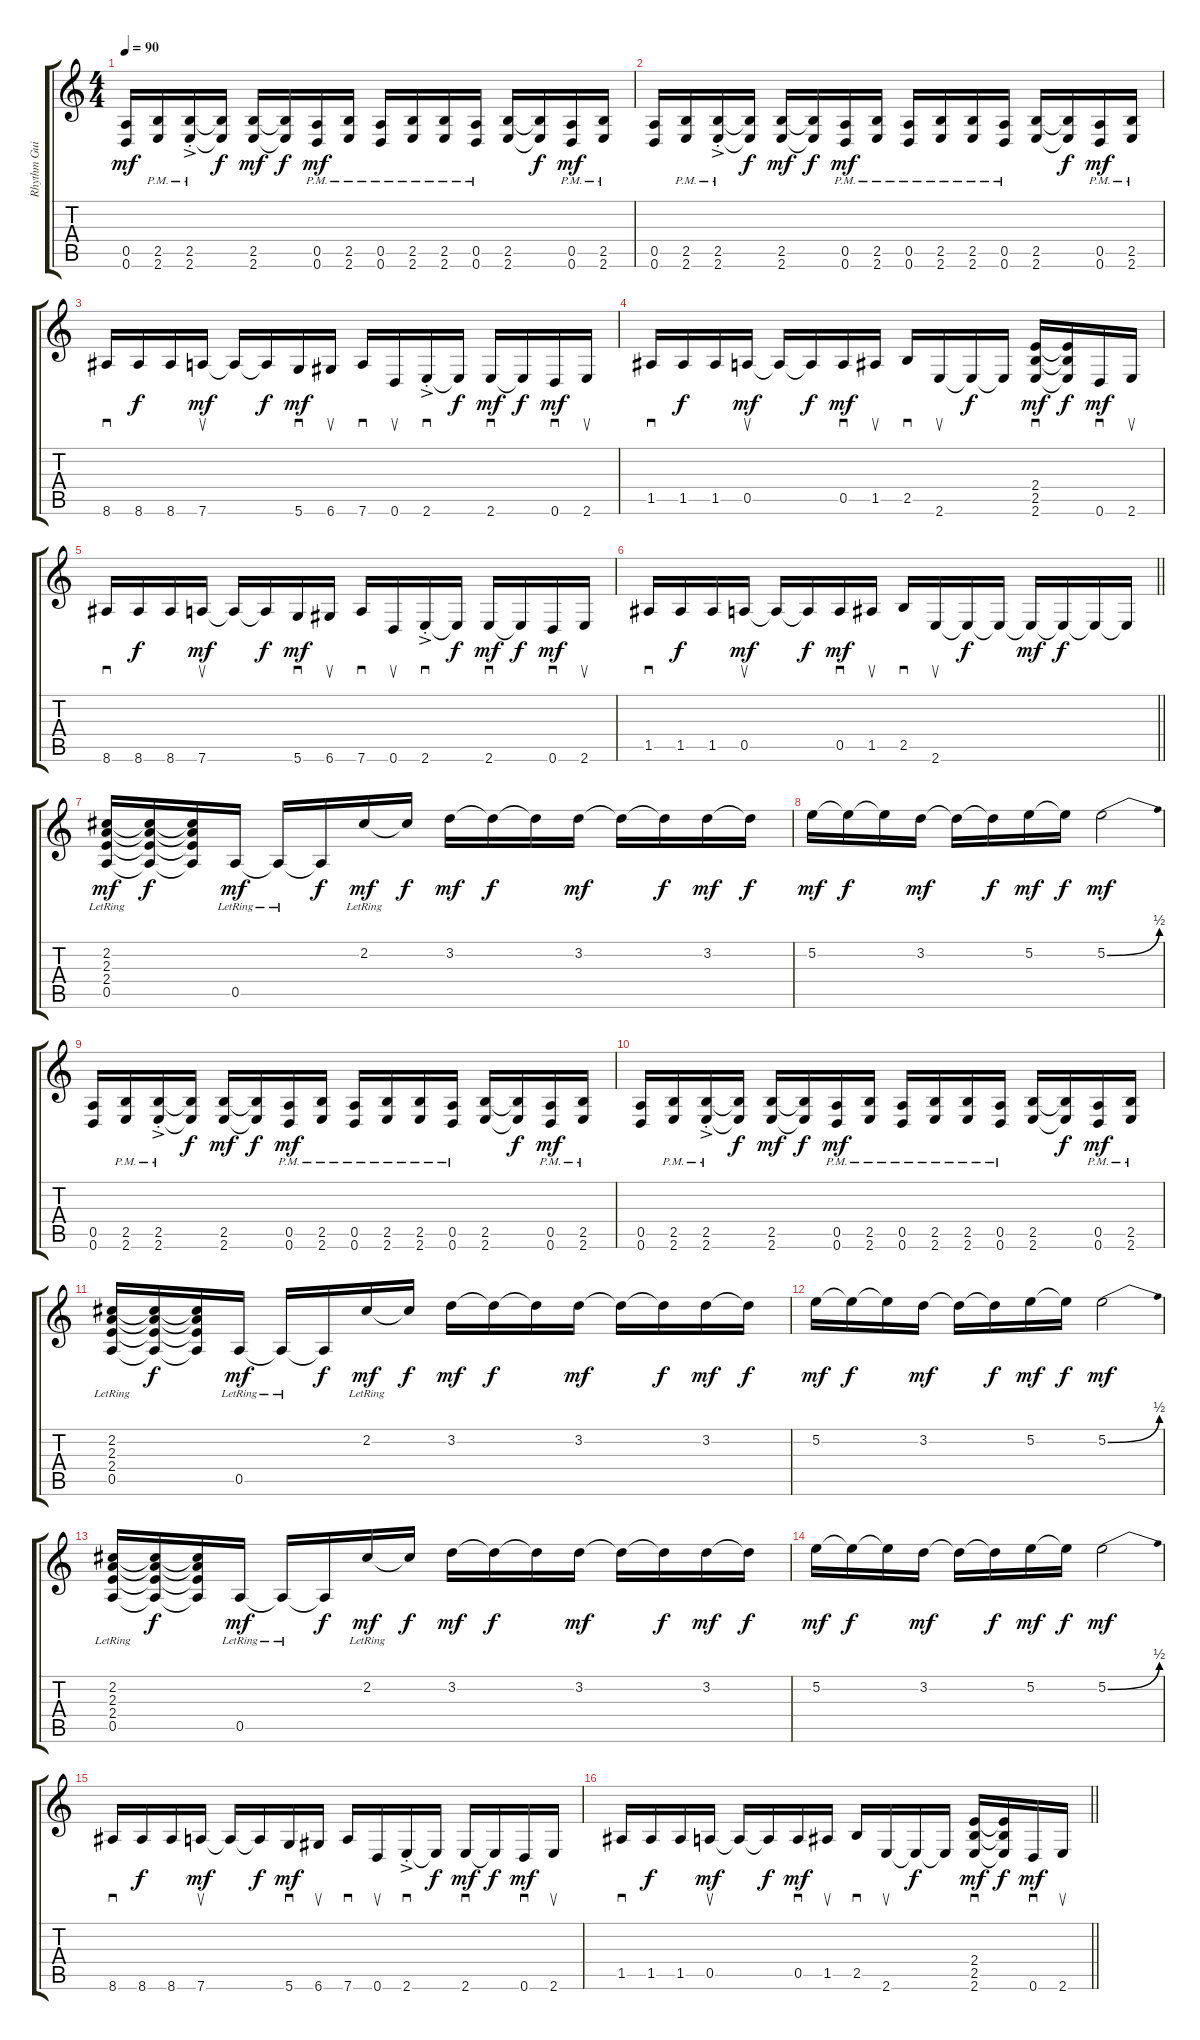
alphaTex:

\track ("Rhythm Guitar" "Rhythm Gui") {instrument distortionguitar}
\staff {score tabs}
\tuning (E4 B3 G3 D3 A2 D2) {hide}
\ts (4 4)
\tempo 90
\clef g2
\ks c
(0.5 0.6).16{dy mf} (2.5 2.6{pm}).16 (2.5 2.6{ac pm st}).16 (2.5{t} 2.6{t}).16{dy f} (2.5 2.6).16{dy mf} (2.5{t} 2.6{t}).16{dy f} (0.5 0.6{pm}).16{dy mf} (2.5 2.6{pm}).16 (0.5 0.6{pm}).16 (2.5 2.6{pm}).16 (2.5 2.6{pm}).16 (0.5 0.6{pm}).16 (2.5 2.6).16 (2.5{t} 2.6{t}).16{dy f} (0.5 0.6{pm}).16{dy mf} (2.5 2.6{pm}).16 |
(0.5 0.6).16 (2.5 2.6{pm}).16 (2.5 2.6{ac pm st}).16 (2.5{t} 2.6{t}).16{dy f} (2.5 2.6).16{dy mf} (2.5{t} 2.6{t}).16{dy f} (0.5 0.6{pm}).16{dy mf} (2.5 2.6{pm}).16 (0.5 0.6{pm}).16 (2.5 2.6{pm}).16 (2.5 2.6{pm}).16 (0.5 0.6{pm}).16 (2.5 2.6).16 (2.5{t} 2.6{t}).16{dy f} (0.5 0.6{pm}).16{dy mf} (2.5 2.6{pm}).16 |
8.6.16{sd} 8.6.16{dy f} 8.6.16 7.6.16{su dy mf} 7.6{t}.16 7.6{t}.16{dy f} 5.6.16{sd dy mf} 6.6.16{su} 7.6.16{sd} 0.6.16{su} 2.6{ac st}.16{sd} 2.6{t}.16{dy f} 2.6.16{sd dy mf} 2.6{t}.16{dy f} 0.6.16{sd dy mf} 2.6.16{su} |
1.5.16{sd} 1.5.16{dy f} 1.5.16 0.5.16{su dy mf} 0.5{t}.16 0.5{t}.16{dy f} 0.5.16{sd dy mf} 1.5.16{su} 2.5.16{sd} 2.6.16{su} 2.6{t}.16{dy f} 2.6{t}.16 (2.4 2.5 2.6).16{sd dy mf} (2.4{t} 2.5{t} 2.6{t}).16{dy f} 0.6.16{sd dy mf} 2.6.16{su} |
8.6.16{sd} 8.6.16{dy f} 8.6.16 7.6.16{su dy mf} 7.6{t}.16 7.6{t}.16{dy f} 5.6.16{sd dy mf} 6.6.16{su} 7.6.16{sd} 0.6.16{su} 2.6{ac st}.16{sd} 2.6{t}.16{dy f} 2.6.16{sd dy mf} 2.6{t}.16{dy f} 0.6.16{sd dy mf} 2.6.16{su} |
\barLineRight lightlight
1.5.16{sd} 1.5.16{dy f} 1.5.16 0.5.16{su dy mf} 0.5{t}.16 0.5{t}.16{dy f} 0.5.16{sd dy mf} 1.5.16{su} 2.5.16{sd} 2.6.16{su} 2.6{t}.16{dy f} 2.6{t}.16 2.6{t}.16{dy mf} 2.6{t}.16{dy f} 2.6{t}.16 2.6{t}.16 |
(2.2{lr} 2.3{lr} 2.4{lr} 0.5{lr}).16{dy mf} (2.2{t} 2.3{t} 2.4{t} 0.5{t}).16{dy f} (2.2{t} 2.3{t} 2.4{t} 0.5{t}).16 0.5{lr}.16{dy mf} 0.5{lr t}.16 0.5{t}.16{dy f} 2.2{lr}.16{dy mf} 2.2{t}.16{dy f} 3.2.16{dy mf} 3.2{t}.16{dy f} 3.2{t}.16 3.2.16{dy mf} 3.2{t}.16 3.2{t}.16{dy f} 3.2.16{dy mf} 3.2{t}.16{dy f} |
5.2.16{dy mf} 5.2{t}.16{dy f} 5.2{t}.16 3.2.16{dy mf} 3.2{t}.16 3.2{t}.16{dy f} 5.2.16{dy mf} 5.2{t}.16{dy f} 5.2{be (bend 0 0 60 2)}.2{dy mf} |
(0.5 0.6).16 (2.5 2.6{pm}).16 (2.5 2.6{ac pm st}).16 (2.5{t} 2.6{t}).16{dy f} (2.5 2.6).16{dy mf} (2.5{t} 2.6{t}).16{dy f} (0.5 0.6{pm}).16{dy mf} (2.5 2.6{pm}).16 (0.5 0.6{pm}).16 (2.5 2.6{pm}).16 (2.5 2.6{pm}).16 (0.5 0.6{pm}).16 (2.5 2.6).16 (2.5{t} 2.6{t}).16{dy f} (0.5 0.6{pm}).16{dy mf} (2.5 2.6{pm}).16 |
(0.5 0.6).16 (2.5 2.6{pm}).16 (2.5 2.6{ac pm st}).16 (2.5{t} 2.6{t}).16{dy f} (2.5 2.6).16{dy mf} (2.5{t} 2.6{t}).16{dy f} (0.5 0.6{pm}).16{dy mf} (2.5 2.6{pm}).16 (0.5 0.6{pm}).16 (2.5 2.6{pm}).16 (2.5 2.6{pm}).16 (0.5 0.6{pm}).16 (2.5 2.6).16 (2.5{t} 2.6{t}).16{dy f} (0.5 0.6{pm}).16{dy mf} (2.5 2.6{pm}).16 |
(2.2{lr} 2.3{lr} 2.4{lr} 0.5{lr}).16 (2.2{t} 2.3{t} 2.4{t} 0.5{t}).16{dy f} (2.2{t} 2.3{t} 2.4{t} 0.5{t}).16 0.5{lr}.16{dy mf} 0.5{lr t}.16 0.5{t}.16{dy f} 2.2{lr}.16{dy mf} 2.2{t}.16{dy f} 3.2.16{dy mf} 3.2{t}.16{dy f} 3.2{t}.16 3.2.16{dy mf} 3.2{t}.16 3.2{t}.16{dy f} 3.2.16{dy mf} 3.2{t}.16{dy f} |
5.2.16{dy mf} 5.2{t}.16{dy f} 5.2{t}.16 3.2.16{dy mf} 3.2{t}.16 3.2{t}.16{dy f} 5.2.16{dy mf} 5.2{t}.16{dy f} 5.2{be (bend 0 0 60 2)}.2{dy mf} |
(2.2{lr} 2.3{lr} 2.4{lr} 0.5{lr}).16 (2.2{t} 2.3{t} 2.4{t} 0.5{t}).16{dy f} (2.2{t} 2.3{t} 2.4{t} 0.5{t}).16 0.5{lr}.16{dy mf} 0.5{lr t}.16 0.5{t}.16{dy f} 2.2{lr}.16{dy mf} 2.2{t}.16{dy f} 3.2.16{dy mf} 3.2{t}.16{dy f} 3.2{t}.16 3.2.16{dy mf} 3.2{t}.16 3.2{t}.16{dy f} 3.2.16{dy mf} 3.2{t}.16{dy f} |
5.2.16{dy mf} 5.2{t}.16{dy f} 5.2{t}.16 3.2.16{dy mf} 3.2{t}.16 3.2{t}.16{dy f} 5.2.16{dy mf} 5.2{t}.16{dy f} 5.2{be (bend 0 0 60 2)}.2{dy mf} |
8.6.16{sd} 8.6.16{dy f} 8.6.16 7.6.16{su dy mf} 7.6{t}.16 7.6{t}.16{dy f} 5.6.16{sd dy mf} 6.6.16{su} 7.6.16{sd} 0.6.16{su} 2.6{ac st}.16{sd} 2.6{t}.16{dy f} 2.6.16{sd dy mf} 2.6{t}.16{dy f} 0.6.16{sd dy mf} 2.6.16{su} |
\barLineRight lightlight
1.5.16{sd} 1.5.16{dy f} 1.5.16 0.5.16{su dy mf} 0.5{t}.16 0.5{t}.16{dy f} 0.5.16{sd dy mf} 1.5.16{su} 2.5.16{sd} 2.6.16{su} 2.6{t}.16{dy f} 2.6{t}.16 (2.4 2.5 2.6).16{sd dy mf} (2.4{t} 2.5{t} 2.6{t}).16{dy f} 0.6.16{sd dy mf} 2.6.16{su}
